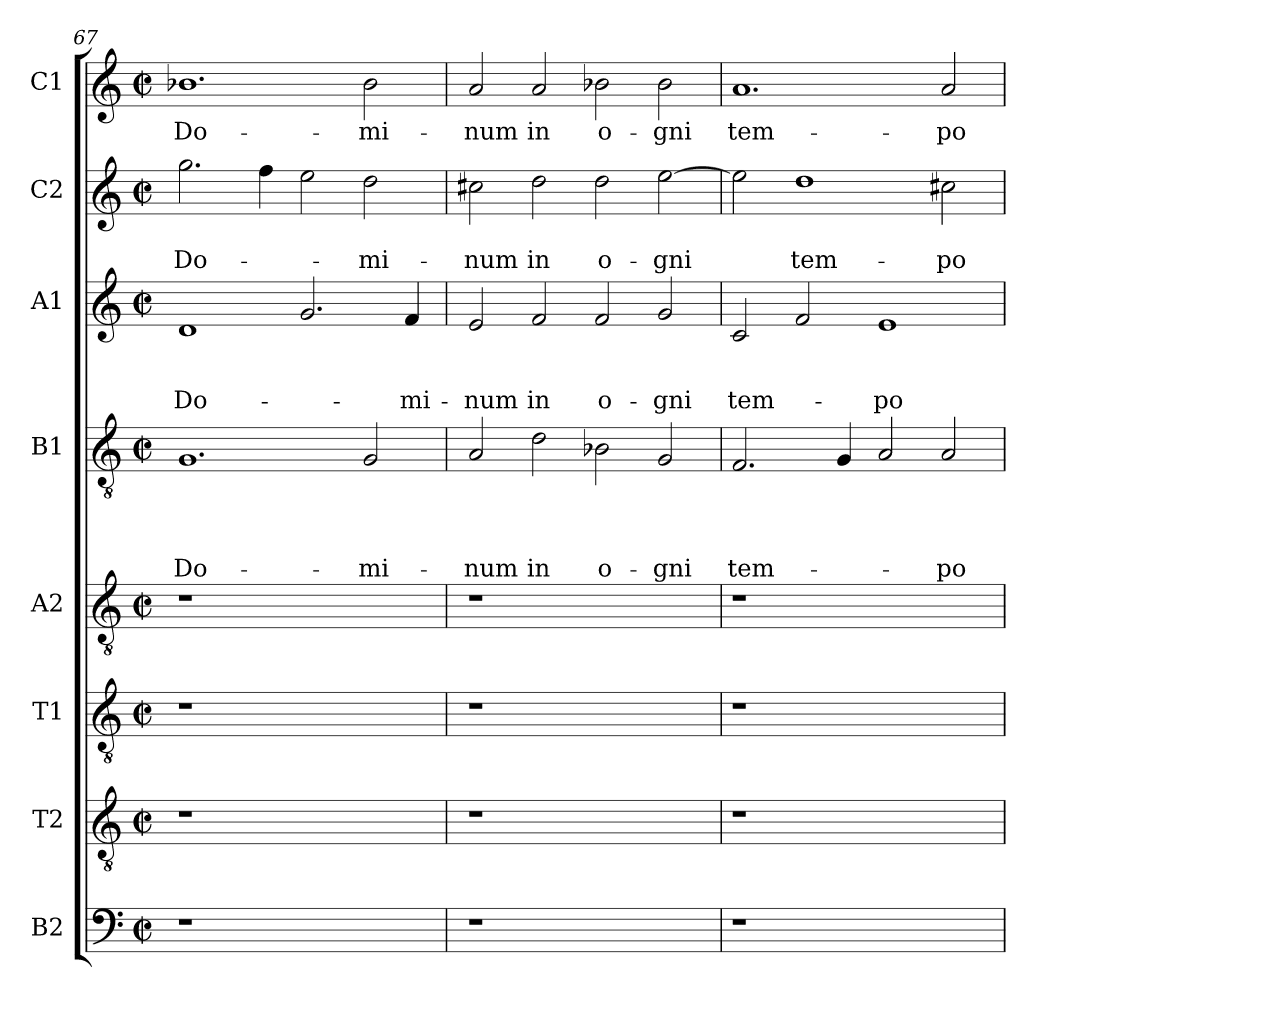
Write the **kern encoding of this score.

**kern	**kern	**kern	**kern	**kern	**text	**text	**text	**text	**kern	**text	**text	**text	**kern	**text	**text	**kern	**text
*part8	*part7	*part6	*part5	*part4	*part4	*part4	*part4	*part4	*part3	*part3	*part3	*part3	*part2	*part2	*part2	*part1	*part1
*staff8	*staff7	*staff6	*staff5	*staff4	*staff4	*staff4	*staff4	*staff4	*staff3	*staff3	*staff3	*staff3	*staff2	*staff2	*staff2	*staff1	*staff1
*I"B2	*I"T2	*I"T1	*I"A2	*I"B1	*	*	*	*	*I"A1	*	*	*	*I"C2	*	*	*I"C1	*
!!LO:LB:g=z
*clefF4	*clefGv2	*clefGv2	*clefGv2	*clefGv2	*	*	*	*	*clefG2	*	*	*	*clefG2	*	*	*clefG2	*
*k[]	*k[]	*k[]	*k[]	*k[]	*	*	*	*	*k[]	*	*	*	*k[]	*	*	*k[]	*
*C:	*C:	*C:	*C:	*C:	*	*	*	*	*C:	*	*	*	*C:	*	*	*C:	*
*M2/2	*M2/2	*M2/2	*M2/2	*M2/2	*	*	*	*	*M2/2	*	*	*	*M2/2	*	*	*M2/2	*
*met(c|)	*met(c|)	*met(c|)	*met(c|)	*met(c|)	*	*	*	*	*met(c|)	*	*	*	*met(c|)	*	*	*met(c|)	*
=67	=67	=67	=67	=67	=67	=67	=67	=67	=67	=67	=67	=67	=67	=67	=67	=67	=67
!	!	!	!	!	!	!	!	!LO:LY:b	!	!	!	!LO:LY:b	!	!	!LO:LY:b	!	!LO:LY:b
1r	1r	1r	1r	1.G	.	.	.	Do-	1d	.	.	Do-	2.gg\	.	Do-	1.b-X	Do-
.	.	.	.	.	.	.	.	.	.	.	.	.	4ff\	.	.	.	.
1ryy	1ryy	1ryy	1ryy	.	.	.	.	.	2.g/	.	.	.	2ee\	.	.	.	.
!	!	!	!	!	!	!	!	!LO:LY:b	!	!	!	!	!	!	!LO:LY:b	!	!LO:LY:b
.	.	.	.	2G/	.	.	.	-mi-	.	.	.	.	2dd\	.	-mi-	2b-\	-mi-
!	!	!	!	!	!	!	!	!	!	!	!	!LO:LY:b	!	!	!	!	!
.	.	.	.	.	.	.	.	.	4f/	.	.	-mi-	.	.	.	.	.
=68	=68	=68	=68	=68	=68	=68	=68	=68	=68	=68	=68	=68	=68	=68	=68	=68	=68
!	!	!	!	!	!	!	!	!LO:LY:b	!	!	!	!LO:LY:b	!	!	!LO:LY:b	!	!LO:LY:b
1r	1r	1r	1r	2A/	.	.	.	-num	2e/	.	.	-num	2cc#X\	.	-num	2a/	-num
!	!	!	!	!	!	!	!	!LO:LY:b	!	!	!	!LO:LY:b	!	!	!LO:LY:b	!	!LO:LY:b
.	.	.	.	2d\	.	.	.	in	2f/	.	.	in	2dd\	.	in	2a/	in
!	!	!	!	!	!	!	!	!LO:LY:b	!	!	!	!LO:LY:b	!	!	!LO:LY:b	!	!LO:LY:b
1ryy	1ryy	1ryy	1ryy	2B-X\	.	.	.	o-	2f/	.	.	o-	2dd\	.	o-	2b-X\	o-
!	!	!	!	!	!	!	!	!LO:LY:b	!	!	!	!LO:LY:b	!	!	!LO:LY:b	!	!LO:LY:b
.	.	.	.	2G/	.	.	.	-gni	2g/	.	.	-gni	[2ee\	.	-gni	2b-\	-gni
=69	=69	=69	=69	=69	=69	=69	=69	=69	=69	=69	=69	=69	=69	=69	=69	=69	=69
!	!	!	!	!	!	!	!	!LO:LY:b	!	!	!	!LO:LY:b	!	!	!	!	!LO:LY:b
1r	1r	1r	1r	2.F/	.	.	.	tem-	2c/	.	.	tem-	2ee\]	.	.	1.a	tem-
!	!	!	!	!	!	!	!	!	!	!	!	!	!	!	!LO:LY:b	!	!
.	.	.	.	.	.	.	.	.	2f/	.	.	.	1dd	.	tem-	.	.
.	.	.	.	4G/	.	.	.	.	.	.	.	.	.	.	.	.	.
!	!	!	!	!	!	!	!	!	!	!	!	!LO:LY:b	!	!	!	!	!
1ryy	1ryy	1ryy	1ryy	2A/	.	.	.	.	1e	.	.	-po-	.	.	.	.	.
!	!	!	!	!	!	!	!	!LO:LY:b	!	!	!	!	!	!	!LO:LY:b	!	!LO:LY:b
.	.	.	.	2A/	.	.	.	-po-	.	.	.	.	2cc#X\	.	-po-	2a/	-po-
=	=	=	=	=	=	=	=	=	=	=	=	=	=	=	=	=	=
*-	*-	*-	*-	*-	*-	*-	*-	*-	*-	*-	*-	*-	*-	*-	*-	*-	*-
